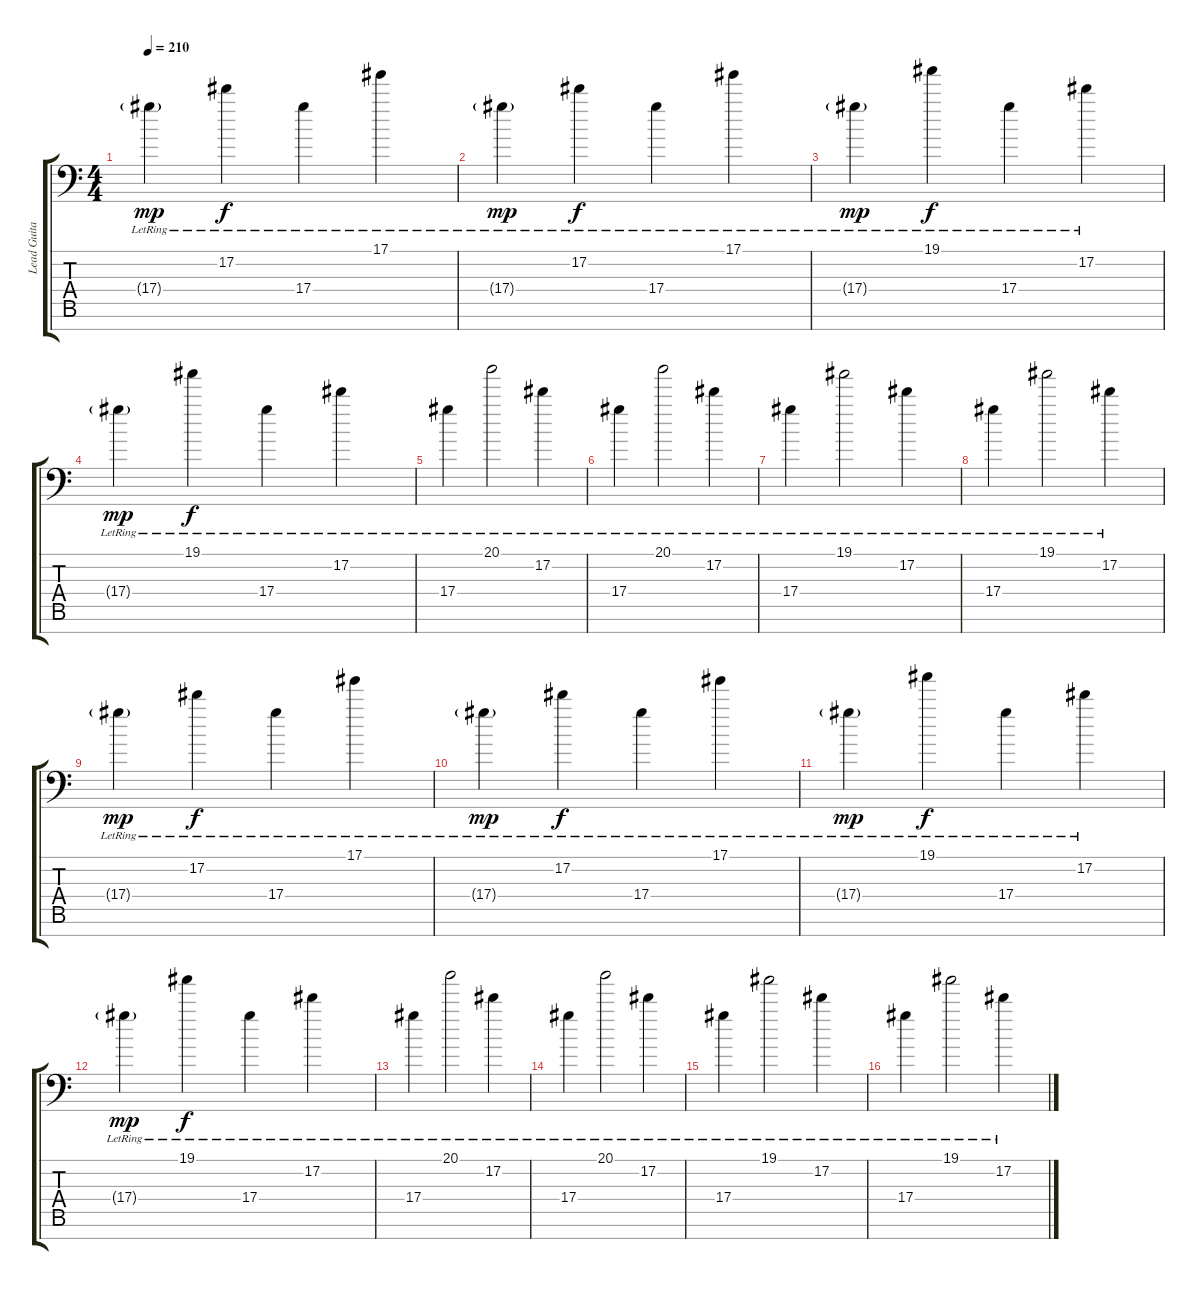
\track ("Lead Guitar #2" "Lead Guita") {instrument electricguitarjazz}
\staff {score tabs}
\tuning (Eb4 Bb3 F3 Eb3 Bb2 F2 Ab1) {hide}
\ts (4 4)
\tempo 210
\clef f4
\ks c
17.4{g lr}.4{dy mp} 17.2{lr}.4{dy f} 17.4{lr}.4 17.1{lr}.4 |
17.4{g lr}.4{dy mp} 17.2{lr}.4{dy f} 17.4{lr}.4 17.1{lr}.4 |
17.4{g lr}.4{dy mp} 19.1{lr}.4{dy f} 17.4{lr}.4 17.2{lr}.4 |
17.4{g lr}.4{dy mp} 19.1{lr}.4{dy f} 17.4{lr}.4 17.2{lr}.4 |
17.4{lr}.4 20.1{lr}.2 17.2{lr}.4 |
17.4{lr}.4 20.1{lr}.2 17.2{lr}.4 |
17.4{lr}.4 19.1{lr}.2 17.2{lr}.4 |
17.4{lr}.4 19.1{lr}.2 17.2{lr}.4 |
17.4{g lr}.4{dy mp} 17.2{lr}.4{dy f} 17.4{lr}.4 17.1{lr}.4 |
17.4{g lr}.4{dy mp} 17.2{lr}.4{dy f} 17.4{lr}.4 17.1{lr}.4 |
17.4{g lr}.4{dy mp} 19.1{lr}.4{dy f} 17.4{lr}.4 17.2{lr}.4 |
17.4{g lr}.4{dy mp} 19.1{lr}.4{dy f} 17.4{lr}.4 17.2{lr}.4 |
17.4{lr}.4 20.1{lr}.2 17.2{lr}.4 |
17.4{lr}.4 20.1{lr}.2 17.2{lr}.4 |
17.4{lr}.4 19.1{lr}.2 17.2{lr}.4 |
17.4{lr}.4 19.1{lr}.2 17.2{lr}.4
